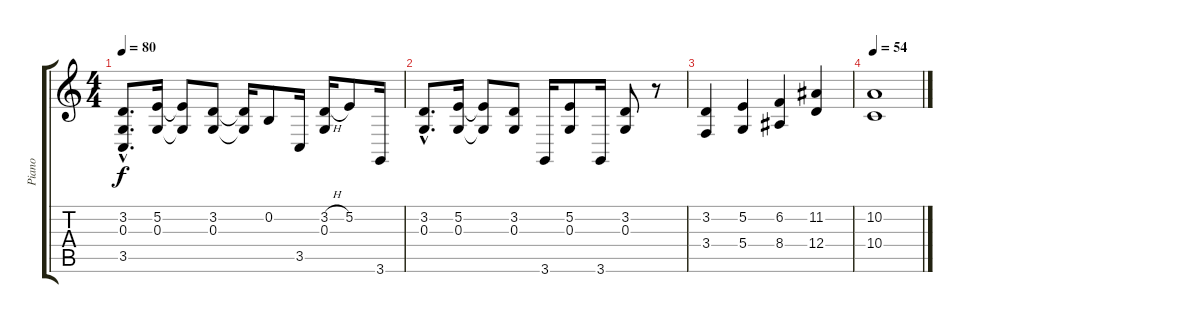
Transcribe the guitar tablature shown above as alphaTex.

\track ("Piano" "Piano") {instrument brightacousticpiano}
\staff {score tabs}
\tuning (E4 B3 G3 D3 A2 E2) {hide}
\ts (4 4)
\tempo 80
\clef g2
\ks c
(3.2{hac} 0.3{hac} 3.5{hac}).8{d dy f} (5.2 0.3).16 (5.2{t} 0.3{t}).8 (3.2 0.3).8 (3.2{t} 0.3{t}).16 0.2.8 3.5.16 (3.2{h} 0.3).16 5.2.8 3.6.16 |
(3.2{hac} 0.3{hac}).8{d} (5.2 0.3).16 (5.2{t} 0.3{t}).8 (3.2 0.3).8 3.6.16 (5.2 0.3).8 3.6.16 (3.2 0.3).8 r.8 |
(3.2 3.4).4 (5.2 5.4).4 (6.2 8.4).4 (11.2 12.4).4 |
\tempo 54
(10.2 10.4).1{volume 4}
